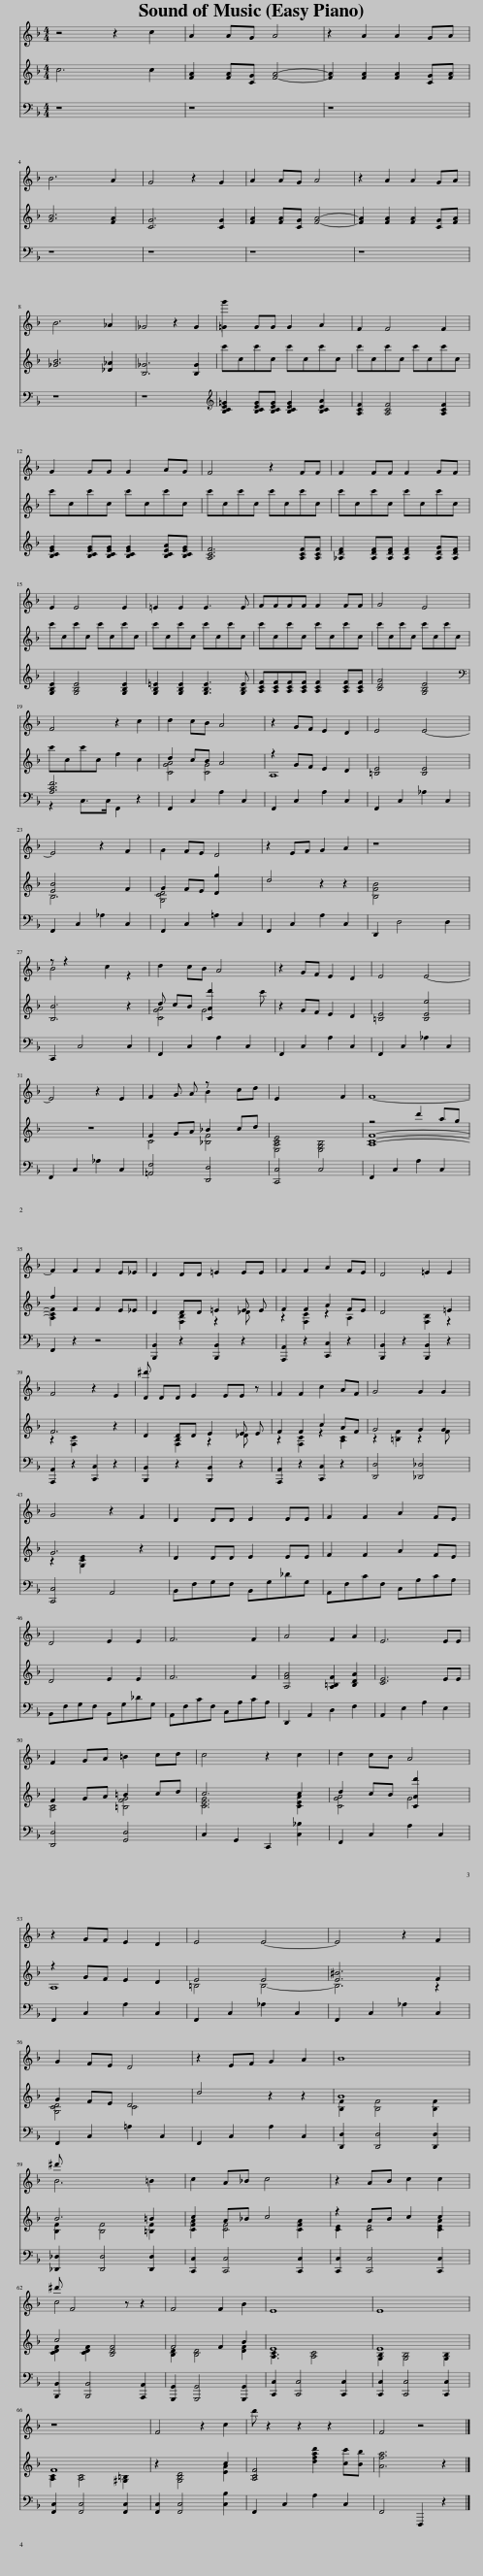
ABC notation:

X:1
%%score ( 1 2 ) ( 3 4 ) ( 5 6 )
L:1/8
M:4/4
I:linebreak $
K:F
V:1 treble
V:2 treble
V:3 treble
V:4 treble
V:5 bass
V:6 bass
V:1
 z4 z2 c2 | A2 AG A4 | z2 A2 A2 GA |$ B6 A2 | G4 z2 G2 | %5
 A2 AG A4 | z2 A2 A2 GA |$ B6 _A2 | _G4 z2 G2 | [=Gg']2 GG G2 A2 | %10
 F2 F4 F2 |$ G2 GG G2 AG | F4 z2 FF | F2 FF F2 GF |$ E2 E4 E2 | %15
 =E2 E2 E3 E | FFFF F2 FF | G4 E4 |$ F4 z2 x2 | d2 cB A4 | %20
 z2 GF E2 D2 | E4 E4- |$ E4 z2 F2 | x2 FE D4 | z2 EF G2 A2 | %25
 z8 |$ z z2 x5 | d2 cB A4 | z2 GF E2 D2 | E4 E4- |$ %30
 E4 z2 E2 | F2 G A z x3 | E2 x4 F2 | F8- |$ F2 F2 F2 E_E | %35
 D2 DD =E2 EE | F2 F2 A2 FE | D4 =E2 E2 |$ F4 z2 E2 | [D^d'] DD E2 EE z | %40
 F2 F2 c2 AF | G4 G2 G2 |$ G4 z2 F2 | D2 DD E2 EE | F2 F2 A2 FE |$ %45
 D4 E2 E2 | F6 F2 | A4 F2 A2 | E6 EE |$ F2 GA =B2 cd | %50
 c4 z2 c2 | d2 cB A4 |$ z2 GF E2 D2 | E4 E4- | E4 z2 F2 |$ %55
 G2 FE D4 | z2 EF G2 A2 | B8 |$ ^d' x7 | c2 A_B c4 | %60
 z2 AB c2 c2 |$ ^d' F4 z z2 | F4 F2 B2 | E8 | E8 |$ %65
 z8 | F4 z2 c2 | d' z2 z2 z2 x | F4 z4 |] %69
V:2
 x8 | x8 | x8 |$ x8 | x8 | %5
 x8 | x8 |$ x8 | x8 | x8 | %10
 x8 |$ x8 | x8 | x8 |$ x8 | %15
 x8 | x8 | x8 |$ x6 c2 | x8 | %20
 x8 | x8 |$ x8 | G2 x6 | x8 | %25
 x8 |$ B4 c2 z2 | x8 | x8 | x8 |$ %30
 x8 | x4 B2 cd | x8 | x8 |$ x8 | %35
 x8 | x8 | x8 |$ x8 | x8 | %40
 x8 | x8 |$ x8 | x8 | x8 |$ %45
 x8 | x8 | x8 | x8 |$ x8 | %50
 x8 | x8 |$ x8 | x8 | x8 |$ %55
 x8 | x8 | x8 |$ B6 =B2 | x8 | %60
 x8 |$ c4 x4 | x8 | x8 | x8 |$ %65
 x8 | x8 | x8 | x8 |] %69
V:3
 c6 c2 | [FA]2 [FA][CG] [FA]4- | [FA]2 [FA]2 [FA]2 [CG][FA] |$ [GB]6 [FA]2 | [CG]6 [CG]2 | %5
 [FA]2 [FA][CG] [FA]4- | [FA]2 [FA]2 [FA]2 [CG][FA] |$ [_GB]6 [_D_A]2 | [B,_G]6 [B,G]2 | c'cc'c c'cc'c | %10
 c'cc'c c'cc'c |$ c'cc'c c'cc'c | c'cc'c c'cc'c | c'cc'c c'cc'c |$ c'cc'c c'cc'c | %15
 c'cc'c c'cc'c | c'cc'c c'cc'c | c'cc'c c'cc'c |$ c'cc'c f2 c2 | d2 cB A4 | %20
 z2 GF E2 D2 | [=B,E]4 [B,E]4 |$ [EB]4 x2 F2 | G2 FE [Dg]2 x2 | d4 z2 z2 | %25
 [B,FB]4 x4 |$ [B,B]6 z2 | d cB [CAd']2 x2 c' | z2 GF E2 D2 | [=B,E]4 [B,Ee]4 |$ %30
 z8 | F2 GA _B2 cd | [E,A,CE]4 [E,G,B,]4 | z4 d'2 ag |$ f2 F2 F2 E_E | %35
 D2 DD =E2 E E | F2 F2 A2 FE | D4 x2 =E2 |$ F6 z2 | D2 DD E2 E E | %40
 F2 F2 c2 AF | G4 G2 G2 |$ G6 z2 | D2 DD E2 EE | F2 F2 A2 FE |$ %45
 D4 E2 E2 | F6 F2 | [A,FA]4 [A,=B,F]2 [B,DA]2 | [CE]6 EE |$ F2 GA =B2 cd | %50
 c6 c2 | d2 cB [CAd']2 x2 |$ z2 GF E2 D2 | E4 E4 | [E^B]6 F2 |$ %55
 G2 FE D4 | d4 z2 z2 | B8 |$ B6 =B2 | c2 A_B c4 | %60
 z2 AB c2 c2 |$ c4 [B,DF]4 | F4 F2 B2 | E8 | E8 |$ %65
 F8 | z2 x4 c2 | [A,CF]4 [dfad']2 [cc'][Bb] | [Afa]6 z2 |] %69
V:4
 x8 | x8 | x8 |$ x8 | x8 | %5
 x8 | x8 |$ x8 | x8 | x8 | %10
 x8 |$ x8 | x8 | x8 |$ x8 | %15
 x8 | x8 | x8 |$ x8 | [CGACG]4 [CG]3 x | %20
 A,8 | x8 |$ B,6 x2 | [G,CD]4 x4 | x8 | %25
 x8 |$ x8 | [CGAG]4 G3 x | x8 | x8 |$ %30
 x8 | C4 [_B,F]4 | x8 | [A,CF]8- |$ [A,CF]2 x6 | %35
 x2 [F,B,]2 z2 _D x | z2 [F,C]2 z2 A,2 | x4 [F,B,]2 z2 |$ z2 [F,C]2 x4 | x2 [F,B,]2 z2 _D x | %40
 z2 [F,C]2 z2 [A,C]2 | z2 [=B,F]2 z2 F x |$ z2 [G,CE]2 x4 | x8 | x8 |$ %45
 x8 | x8 | x8 | x8 |$ [A,C]4 [=B,FG]4 | %50
 [CEG]6 [CEA]2 | [CGA]4 G4 |$ A,8 | =B,4 B,4- | B,6 z2 |$ %55
 [G,CD]4 C4 | x8 | [B,F]2 [B,F]4 [B,F]2 |$ [B,F]2 [B,F]4 [=B,F]2 | [CFA]2 [CF]4 [CFA]2 | %60
 [CE]2 [CE]4 [CEA]2 |$ [CDF]2 [CDF]2 x4 | [B,D]2 [B,D]4 [DF]2 | [A,C]3 [A,C]4 x | [G,B,]2 [G,B,]4 [G,B,]2 |$ %65
 [A,C]2 [A,C]4 [^G,=B,]2 | x2 [G,B,D]4 [EA]2 | x8 | x8 |] %69
V:5
 z8 | z8 | z8 |$ z8 | z8 | %5
 z8 | z8 |$ z8 | z8 |[K:treble] [B,CE=G]2 [B,CEG][B,CEG] [B,CEG]2 [B,CEA]2 | %10
 [A,CF]2 [A,CF]4 [A,CF]2 |$ [B,CEG]2 [B,CEG][B,CEG] [B,CEG]2 [B,CEA][B,CEG] | [A,CF]6 [A,CF][A,CF] | [_A,DF]2 [A,DF][A,DF] [A,DF]2 [A,DG][A,DF] |$ [G,B,E]2 [G,B,E]4 [G,B,E]2 | %15
 [G,B,=E]2 [G,B,E]2 [G,B,E]3 [G,B,E] | [A,CF][A,CF][A,CF][A,CF] [A,CF]2 [A,CF][A,CF] | [B,DG]4 [G,B,E]4 |$[K:bass] [A,CF]6 z2 | F,,2 C,2 A,2 C,2 | %20
 F,,2 C,2 A,2 C,2 | F,,2 C,2 _A,2 C,2 |$ F,,2 C,2 _A,2 C,2 | F,,2 C,2 =A,2 C,2 | F,,2 C,2 A,2 C,2 | %25
 D,,2 D,4 D,2 |$ C,,2 C,4 C,2 | F,,2 C,2 A,2 C,2 | F,,2 C,2 A,2 C,2 | F,,2 C,2 _A,2 C,2 |$ %30
 F,,2 C,2 _A,2 C,2 | [=A,,F,]4 [D,,D,]4 | [C,,C,]4 C,4 | F,,2 C,2 A,2 C,2 |$ F,,2 z2 z4 | %35
 [B,,,B,,]2 z2 [B,,,B,,]2 z2 | [A,,,A,,]2 z2 [C,,C,]2 z2 | [B,,,B,,]2 z2 [B,,,B,,]2 z2 |$ [A,,,A,,]2 z2 [C,,C,]2 z2 | [B,,,B,,]2 z2 [B,,,B,,]2 z2 | %40
 [A,,,A,,]2 z2 [C,,C,]2 z2 | [D,,D,]4 [_D,,_D,]4 |$ [C,,C,]4 A,,4 | B,,F,G,F, B,,G,_DG, | A,,F,CF, C,A,CA, |$ %45
 B,,F,G,F, B,,G,_DG, | A,,F,CF, C,A,CA, | D,,2 A,,2 D,2 F,2 | A,,2 E,2 A,2 E,2 |$ [D,,D,]4 [G,,D,]4 | %50
 C,2 G,,2 C,,2 [C,_B,]2 | F,,2 C,2 A,2 C,2 |$ F,,2 C,2 A,2 C,2 | F,,2 C,2 _A,2 C,2 | F,,2 C,2 _A,2 C,2 |$ %55
 F,,2 C,2 =A,2 C,2 | F,,2 C,2 A,2 C,2 | [D,,D,]2 [D,,D,]4 [D,,D,]2 |$ [_D,,_D,]2 [D,,D,]4 [D,,D,]2 | [C,,C,]2 [C,,C,]4 [C,,C,]2 | %60
 [C,,C,]2 [C,,C,]4 [C,,C,]2 |$ [B,,,B,,]2 [B,,,B,,]4 [A,,,A,,]2 | [G,,,G,,]2 [G,,,G,,]4 [G,,,G,,]2 | [C,,C,]2 [C,,C,]4 [C,,C,]2 | [C,,C,]2 [C,,C,]4 [C,,C,]2 |$ %65
 [F,,C,]2 [F,,C,]4 [F,,C,]2 | [F,,C,]2 [F,,C,]4 [C,B,]2 | F,,2 C,2 A,2 C,2 | F,,4 F,,,2 z2 |] %69
V:6
 x8 | x8 | x8 |$ x8 | x8 | %5
 x8 | x8 |$ x8 | x8 |[K:treble] x8 | %10
 x8 |$ x8 | x8 | x8 |$ x8 | %15
 x8 | x8 | x8 |$[K:bass] z2 C,>C, F,,2 x2 | x8 | %20
 x8 | x8 |$ x8 | x8 | x8 | %25
 x8 |$ x8 | x8 | x8 | x8 |$ %30
 x8 | x8 | x8 | x8 |$ x8 | %35
 x8 | x8 | x8 |$ x8 | x8 | %40
 x8 | x8 |$ x8 | x8 | x8 |$ %45
 x8 | x8 | x8 | x8 |$ x8 | %50
 x8 | x8 |$ x8 | x8 | x8 |$ %55
 x8 | x8 | x8 |$ x8 | x8 | %60
 x8 |$ x8 | x8 | x8 | x8 |$ %65
 x8 | x8 | x8 | x8 |] %69
